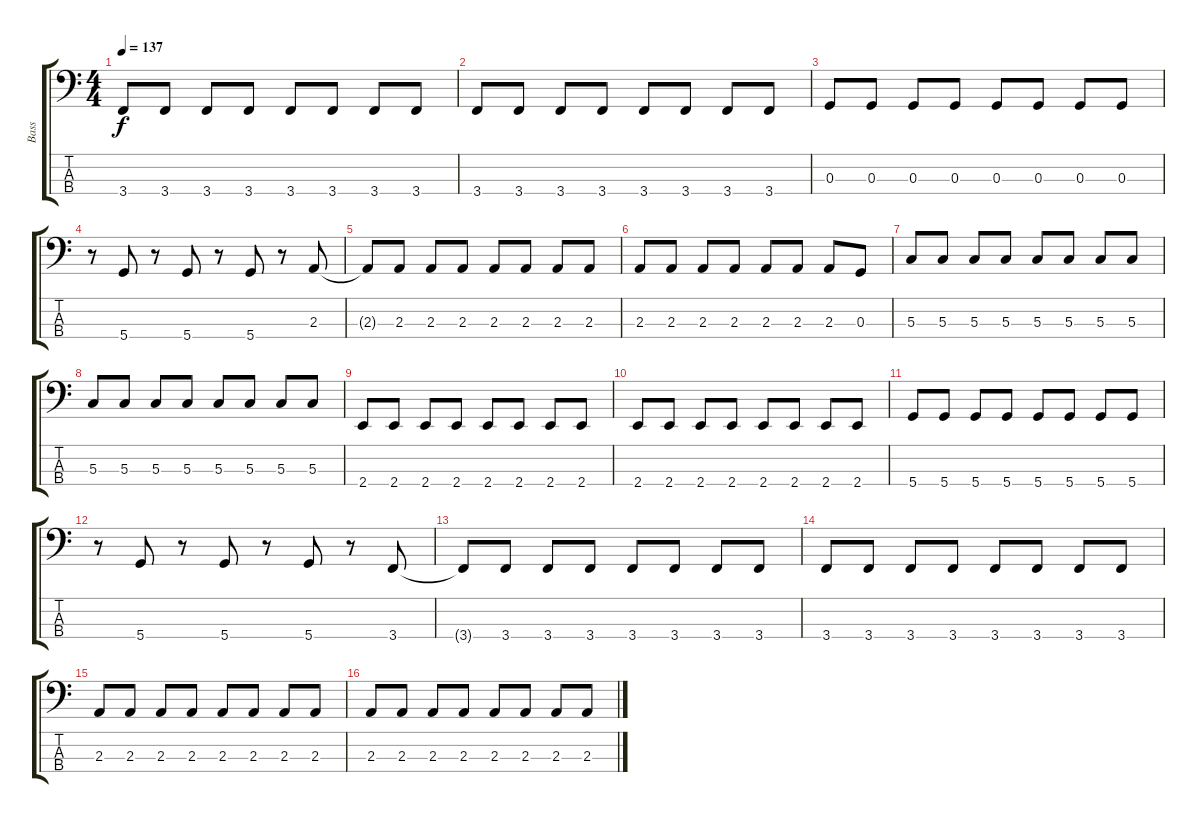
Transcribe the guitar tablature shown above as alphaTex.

\track ("Bass" "Bass") {instrument electricbasspick}
\staff {score tabs}
\tuning (F2 C2 G1 D1) {hide}
\ts (4 4)
\tempo 137
\clef f4
\ks c
3.4.8{dy f} 3.4.8 3.4.8 3.4.8 3.4.8 3.4.8 3.4.8 3.4.8 |
3.4.8 3.4.8 3.4.8 3.4.8 3.4.8 3.4.8 3.4.8 3.4.8 |
0.3.8 0.3.8 0.3.8 0.3.8 0.3.8 0.3.8 0.3.8 0.3.8 |
r.8 5.4.8 r.8 5.4.8 r.8 5.4.8 r.8 2.3.8 |
2.3{t}.8 2.3.8 2.3.8 2.3.8 2.3.8 2.3.8 2.3.8 2.3.8 |
2.3.8 2.3.8 2.3.8 2.3.8 2.3.8 2.3.8 2.3.8 0.3.8 |
5.3.8 5.3.8 5.3.8 5.3.8 5.3.8 5.3.8 5.3.8 5.3.8 |
5.3.8 5.3.8 5.3.8 5.3.8 5.3.8 5.3.8 5.3.8 5.3.8 |
2.4.8 2.4.8 2.4.8 2.4.8 2.4.8 2.4.8 2.4.8 2.4.8 |
2.4.8 2.4.8 2.4.8 2.4.8 2.4.8 2.4.8 2.4.8 2.4.8 |
5.4.8 5.4.8 5.4.8 5.4.8 5.4.8 5.4.8 5.4.8 5.4.8 |
r.8 5.4.8 r.8 5.4.8 r.8 5.4.8 r.8 3.4.8 |
3.4{t}.8 3.4.8 3.4.8 3.4.8 3.4.8 3.4.8 3.4.8 3.4.8 |
3.4.8 3.4.8 3.4.8 3.4.8 3.4.8 3.4.8 3.4.8 3.4.8 |
2.3.8 2.3.8 2.3.8 2.3.8 2.3.8 2.3.8 2.3.8 2.3.8 |
2.3.8 2.3.8 2.3.8 2.3.8 2.3.8 2.3.8 2.3.8 2.3.8
